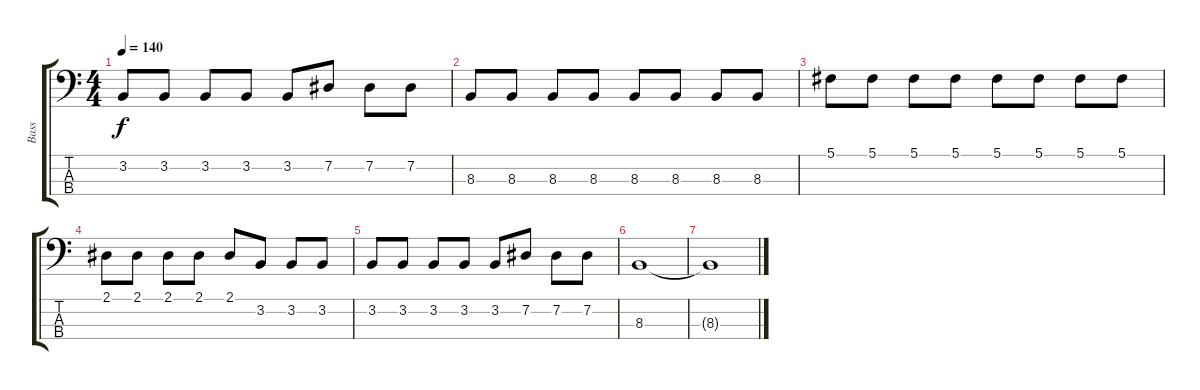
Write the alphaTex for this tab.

\track ("Bass" "Bass") {instrument electricbasspick}
\staff {score tabs}
\tuning (Db2 Ab1 Eb1 Ab0) {hide}
\ts (4 4)
\tempo 140
\clef f4
\ks c
3.2.8{dy f} 3.2.8 3.2.8 3.2.8 3.2.8 7.2.8 7.2.8 7.2.8 |
8.3.8 8.3.8 8.3.8 8.3.8 8.3.8 8.3.8 8.3.8 8.3.8 |
5.1.8 5.1.8 5.1.8 5.1.8 5.1.8 5.1.8 5.1.8 5.1.8 |
2.1.8 2.1.8 2.1.8 2.1.8 2.1.8 3.2.8 3.2.8 3.2.8 |
3.2.8 3.2.8 3.2.8 3.2.8 3.2.8 7.2.8 7.2.8 7.2.8 |
8.3.1 |
8.3{t}.1
